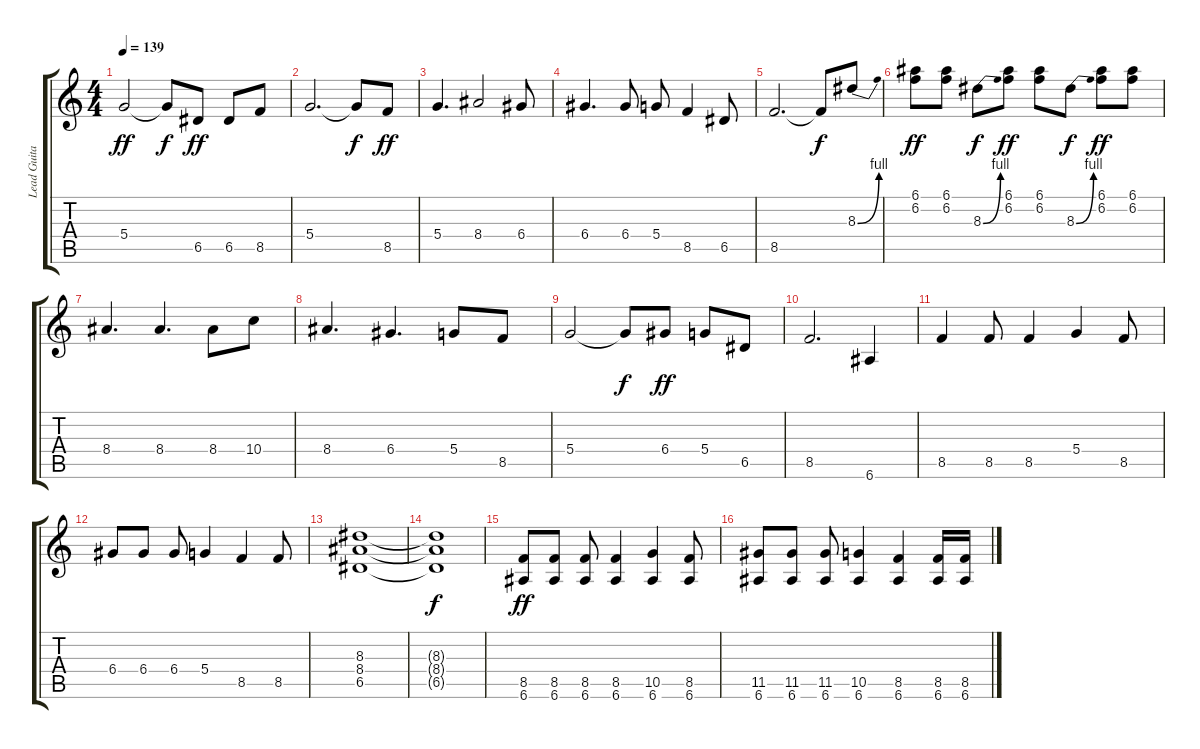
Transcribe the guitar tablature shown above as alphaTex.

\track ("Lead Guitar" "Lead Guita") {solo instrument overdrivenguitar}
\staff {score tabs}
\tuning (E4 B3 G3 D3 A2 E2) {hide}
\ts (4 4)
\tempo 139
\clef g2
\ks c
5.4.2{dy ff} 5.4{t}.8{dy f} 6.5.8{dy ff} 6.5.8 8.5.8 |
5.4.2{d} 5.4{t}.8{dy f} 8.5.8{dy ff} |
5.4.4{d} 8.4.2 6.4.8 |
6.4.4{d} 6.4.8 5.4.8 8.5.4 6.5.8 |
8.5.2{d} 8.5{t}.8{dy f} 8.3{be (bend 0 0 60 4)}.8 |
(6.1 6.2).8{dy ff} (6.1 6.2).8 8.3{be (bend 0 0 60 4)}.8{dy f} (6.1 6.2).8{dy ff} (6.1 6.2).8 8.3{be (bend 0 0 60 4)}.8{dy f} (6.1 6.2).8{dy ff} (6.1 6.2).8 |
8.4.4{d} 8.4.4{d} 8.4.8 10.4.8 |
8.4.4{d} 6.4.4{d} 5.4.8 8.5.8 |
5.4.2 5.4{t}.8{dy f} 6.4.8{dy ff} 5.4.8 6.5.8 |
8.5.2{d} 6.6.4 |
8.5.4 8.5.8 8.5.4 5.4.4 8.5.8 |
6.4.8 6.4.8 6.4.8 5.4.4 8.5.4 8.5.8 |
(8.3 8.4 6.5).1 |
(8.3{t} 8.4{t} 6.5{t}).1{dy f} |
(8.5 6.6).8{dy ff} (8.5 6.6).8 (8.5 6.6).8 (8.5 6.6).4 (10.5 6.6).4 (8.5 6.6).8 |
(11.5 6.6).8 (11.5 6.6).8 (11.5 6.6).8 (10.5 6.6).4 (8.5 6.6).4 (8.5 6.6).16 (8.5 6.6).16
